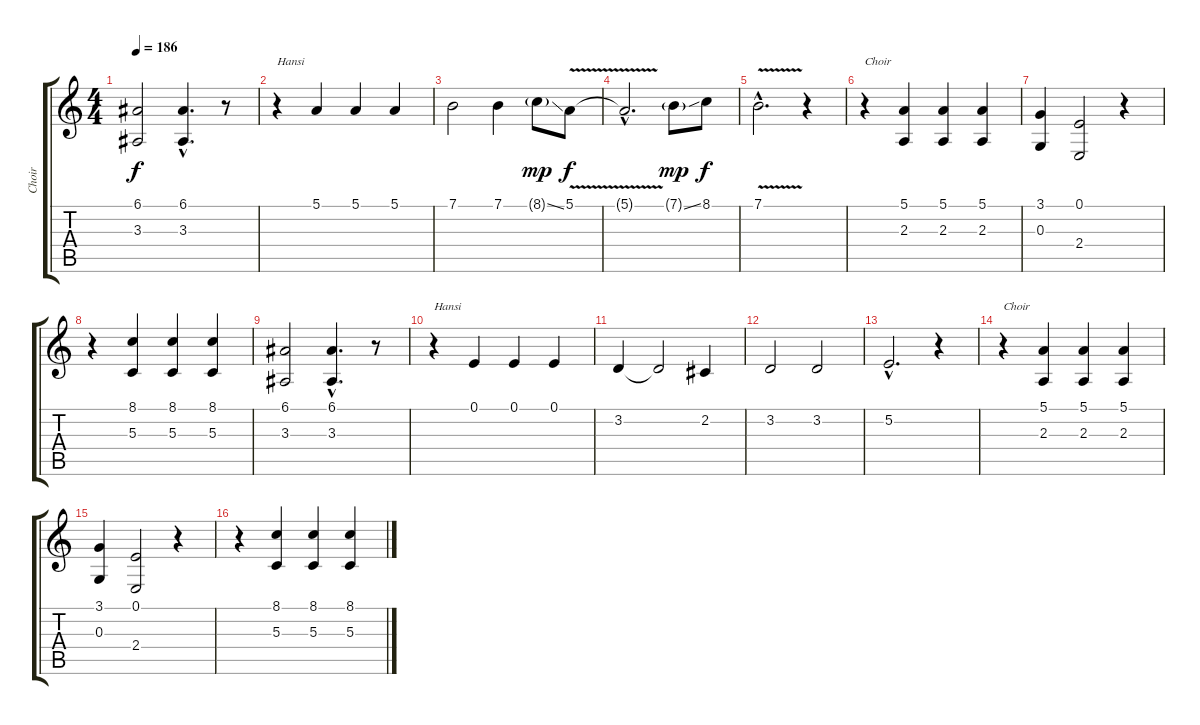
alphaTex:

\track ("Choir" "Choir") {instrument choiraahs}
\staff {score tabs}
\tuning (E4 B3 G3 D3 A2 E2) {hide}
\ts (4 4)
\tempo 186
\clef g2
\ks c
(6.1 3.3).2{dy f} (6.1{hac} 3.3{hac}).4{d} r.8 |
r.4{txt "Hansi" instrument frenchhorn} 5.1.4 5.1.4 5.1.4 |
7.1.2 7.1.4 8.1{ss g}.8{dy mp} 5.1{v}.8{dy f} |
5.1{hac t}.2{d} 7.1{ss g}.8{dy mp} 8.1.8{dy f} |
7.1{v hac}.2{d} r.4 |
r.4{txt "Choir" volume 10 instrument choiraahs} (5.1 2.3).4 (5.1 2.3).4 (5.1 2.3).4 |
(3.1 0.3).4 (0.1 2.4).2 r.4 |
r.4 (8.1 5.3).4 (8.1 5.3).4 (8.1 5.3).4 |
(6.1 3.3).2 (6.1{hac} 3.3{hac}).4{d} r.8 |
r.4{txt "Hansi" instrument frenchhorn} 0.1.4 0.1.4 0.1.4 |
3.2.4 3.2{t}.2 2.2.4 |
3.2.2 3.2.2 |
5.2{hac}.2{d} r.4 |
r.4{txt "Choir" instrument choiraahs} (5.1 2.3).4 (5.1 2.3).4 (5.1 2.3).4 |
(3.1 0.3).4 (0.1 2.4).2 r.4 |
r.4 (8.1 5.3).4 (8.1 5.3).4 (8.1 5.3).4
